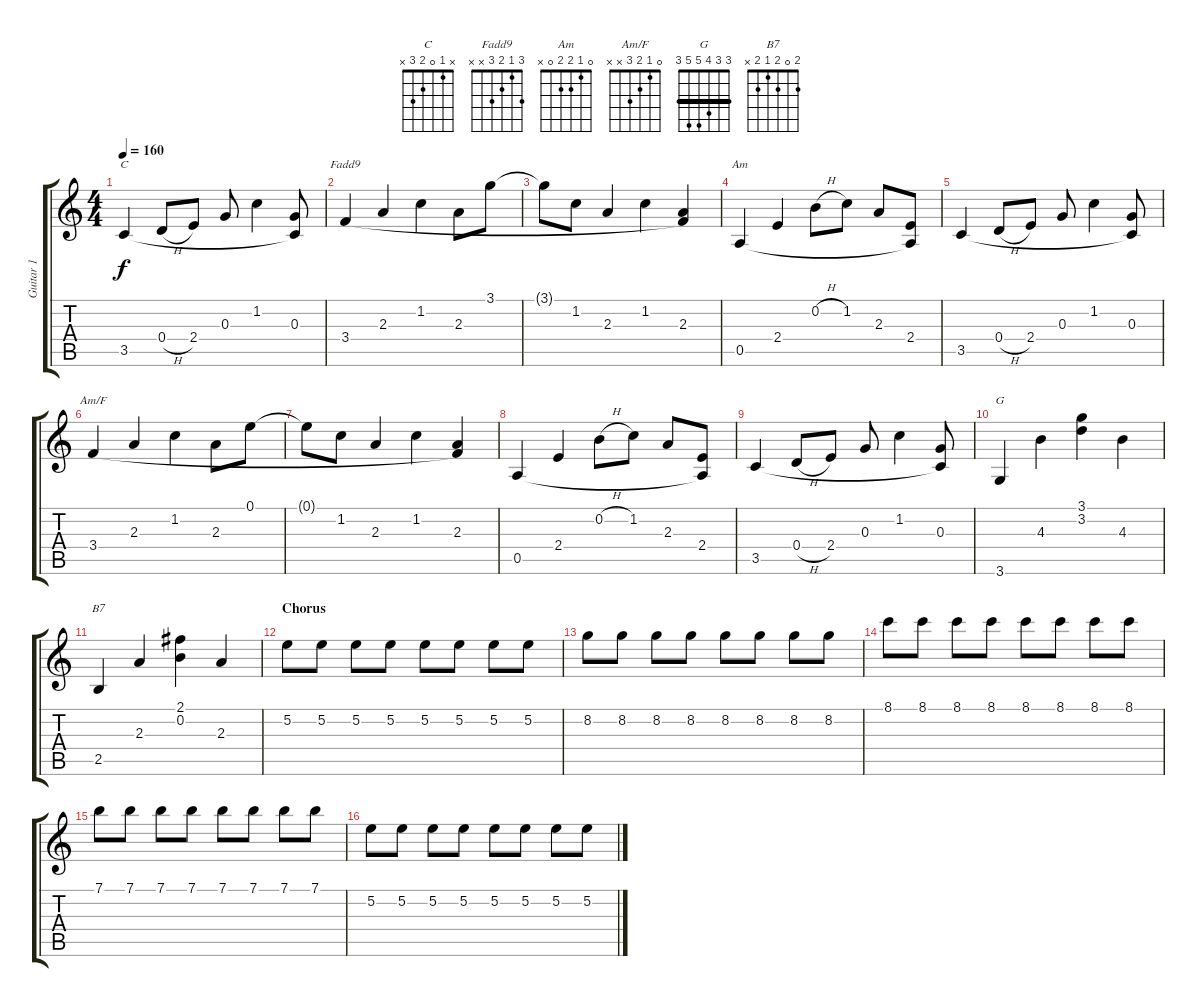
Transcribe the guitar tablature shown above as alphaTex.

\track ("Guitar 1" "Guitar 1") {instrument electricguitarclean}
\staff {score tabs}
\tuning (E4 B3 G3 D3 A2 E2) {hide}
\chord ("C" x 1 0 2 3 x)
\chord ("Fadd9" 3 1 2 3 x x)
\chord ("Am" 0 1 2 2 0 x)
\chord ("Am/F" 0 1 2 3 x x)
\chord ("G" 3 3 4 5 5 3) {barre 3}
\chord ("B7" 2 0 2 1 2 x)
\ts (4 4)
\tempo 160
\clef g2
\ks c
3.5.4{ch "C" dy f} 0.4{h}.8 2.4.8 0.3.8 1.2.4 (0.3 3.5{t}).8 |
3.4.4{ch "Fadd9"} 2.3.4 1.2.4 2.3.8 3.1.8 |
3.1{t}.8 1.2.8 2.3.4 1.2.4 (2.3 3.4{t}).4 |
0.5.4{ch "Am"} 2.4.4 0.2{h}.8 1.2.8 2.3.8 (2.4 0.5{t}).8 |
3.5.4 0.4{h}.8 2.4.8 0.3.8 1.2.4 (0.3 3.5{t}).8 |
3.4.4{ch "Am/F"} 2.3.4 1.2.4 2.3.8 0.1.8 |
0.1{t}.8 1.2.8 2.3.4 1.2.4 (2.3 3.4{t}).4 |
0.5.4 2.4.4 0.2{h}.8 1.2.8 2.3.8 (2.4 0.5{t}).8 |
3.5.4 0.4{h}.8 2.4.8 0.3.8 1.2.4 (0.3 3.5{t}).8 |
3.6.4{ch "G"} 4.3.4 (3.1 3.2).4 4.3.4 |
2.5.4{ch "B7"} 2.3.4 (2.1 0.2).4 2.3.4 |
\section ("" "Chorus")
5.2.8{volume 11 instrument overdrivenguitar} 5.2.8 5.2.8 5.2.8 5.2.8 5.2.8 5.2.8 5.2.8 |
8.2.8 8.2.8 8.2.8 8.2.8 8.2.8 8.2.8 8.2.8 8.2.8 |
8.1.8 8.1.8 8.1.8 8.1.8 8.1.8 8.1.8 8.1.8 8.1.8 |
7.1.8 7.1.8 7.1.8 7.1.8 7.1.8 7.1.8 7.1.8 7.1.8 |
5.2.8 5.2.8 5.2.8 5.2.8 5.2.8 5.2.8 5.2.8 5.2.8
